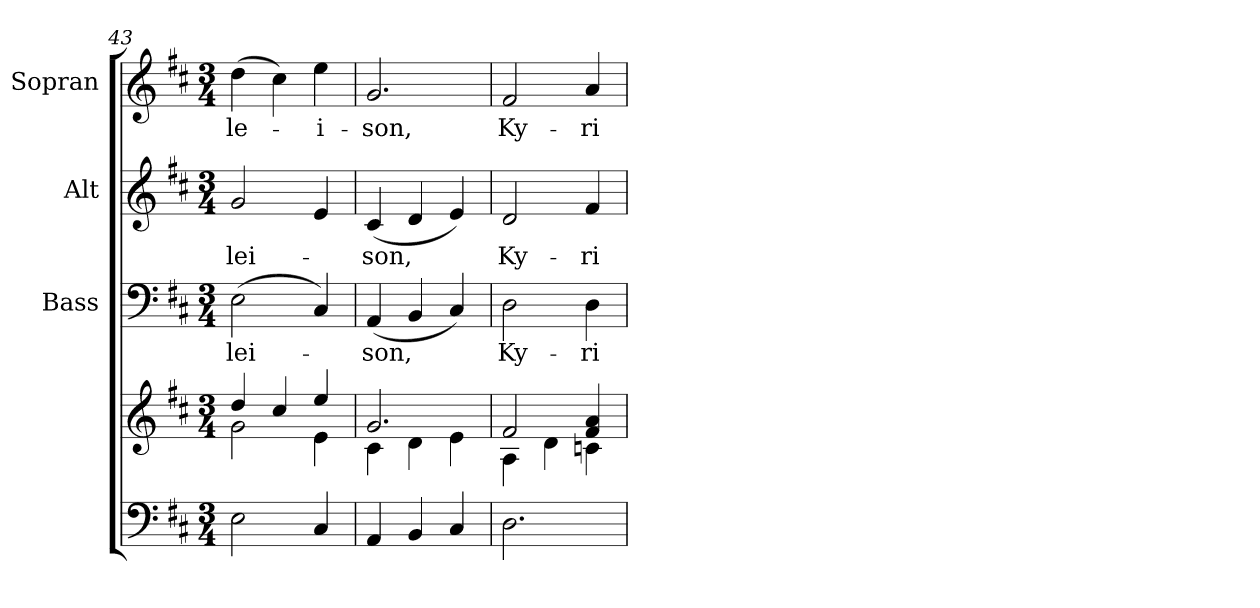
**kern	**kern	**kern	**text	**kern	**text	**kern	**text
*part4	*part4	*part3	*part3	*part2	*part2	*part1	*part1
*staff5	*staff4	*staff3	*staff3	*staff2	*staff2	*staff1	*staff1
*	*	*I"Bass	*	*I"Alt	*	*I"Sopran	*
*	*	*I'B.	*	*I'A.	*	*I'S.	*
*clefF4	*clefG2	*clefF4	*	*clefG2	*	*clefG2	*
*k[f#c#]	*k[f#c#]	*k[f#c#]	*	*k[f#c#]	*	*k[f#c#]	*
*D:	*D:	*D:	*	*D:	*	*D:	*
*M3/4	*M3/4	*M3/4	*	*M3/4	*	*M3/4	*
=43	=43	=43	=43	=43	=43	=43	=43
*	*^	*	*	*	*	*	*
!	!	!	!	!LO:LY:b	!	!LO:LY:b	!	!LO:LY:b
2E\	4dd/	2g\	(>2E\	-lei-	2g/	-lei-	(>4dd\	-le-
.	4cc#/	.	.	.	.	.	4cc#\)	.
!	!	!	!	!	!	!	!	!LO:LY:b
4C#/	4ee/	4e\	4C#/)	.	4e/	.	4ee\	-i-
=44	=44	=44	=44	=44	=44	=44	=44	=44
!	!	!	!	!LO:LY:b	!	!LO:LY:b	!	!LO:LY:b
4AA/	2.g/	4c#\	(<4AA/	-son,	(<4c#/	-son,	2.g/	-son,
4BB/	.	4d\	4BB/	.	4d/	.	.	.
4C#/	.	4e\	4C#/)	.	4e/)	.	.	.
=45	=45	=45	=45	=45	=45	=45	=45	=45
!	!	!	!	!LO:LY:b	!	!LO:LY:b	!	!LO:LY:b
2.D\	2f#/	4A\	2D\	Ky-	2d/	Ky-	2f#/	Ky-
.	.	4d\	.	.	.	.	.	.
!	!	!	!	!LO:LY:b	!	!LO:LY:b	!	!LO:LY:b
.	4f#/ 4a/	4cn\	4D\	-ri-	4f#/	-ri-	4a/	-ri-
*	*v	*v	*	*	*	*	*	*
=	=	=	=	=	=	=	=
*-	*-	*-	*-	*-	*-	*-	*-
